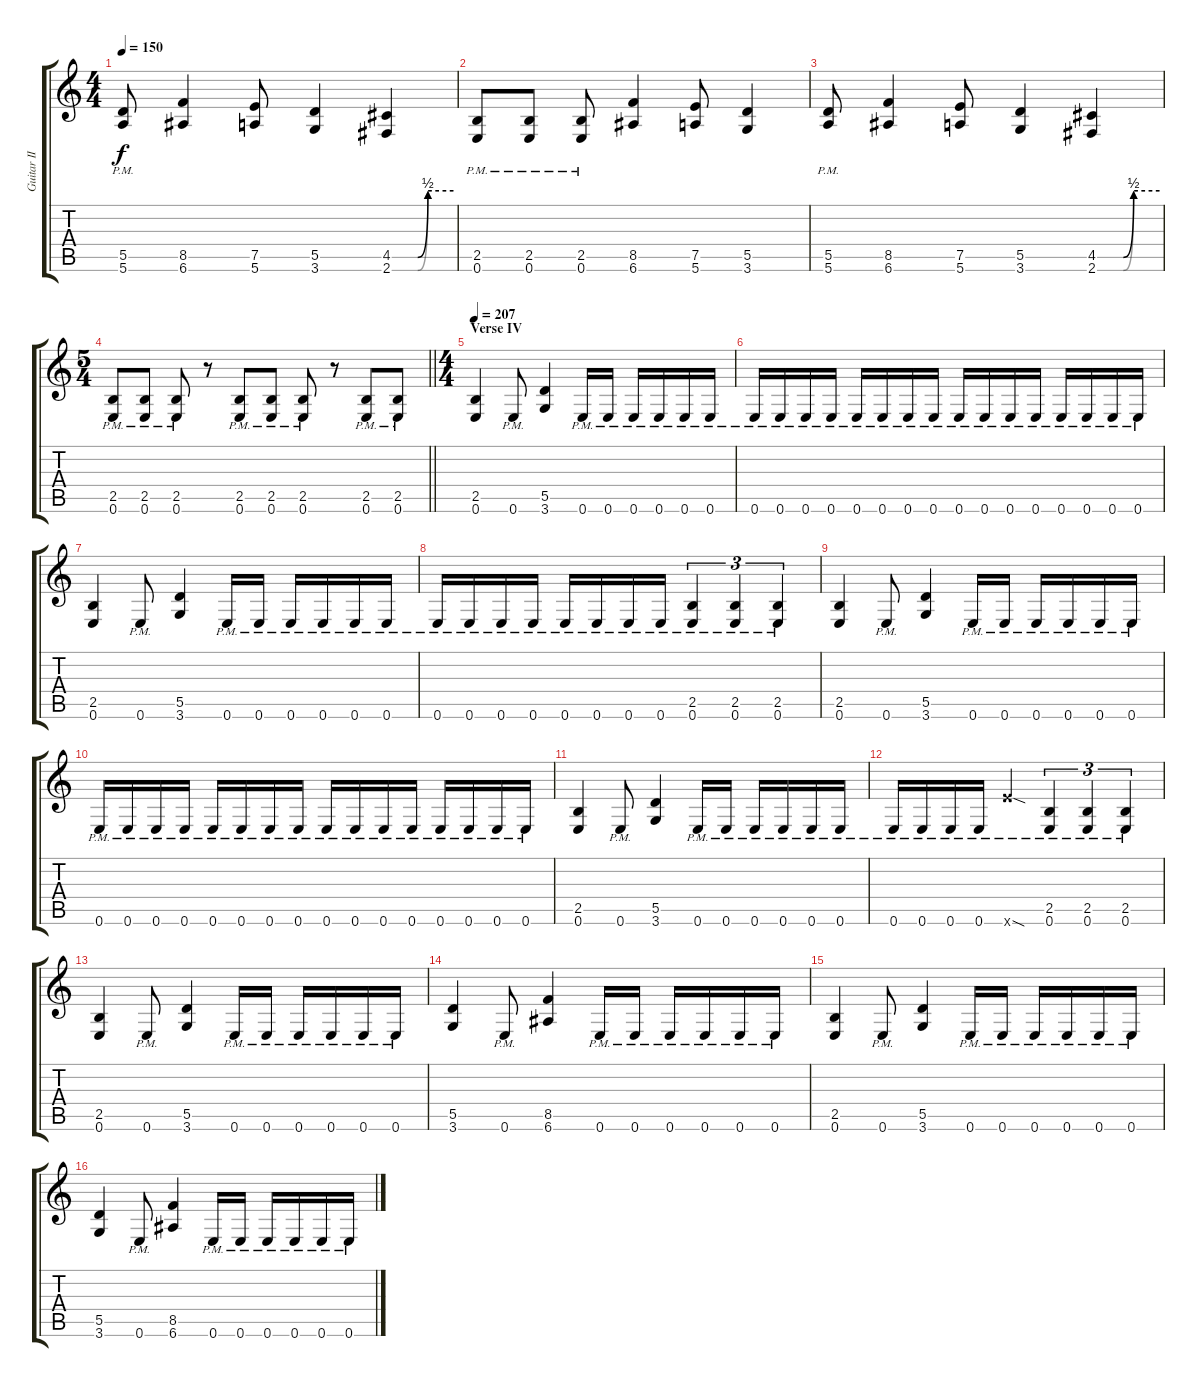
\track ("Guitar II" "Guitar II") {instrument overdrivenguitar}
\staff {score tabs}
\tuning (E4 B3 G3 D3 A2 E2) {hide}
\ts (4 4)
\tempo 150
\clef g2
\ks c
(5.5{pm} 5.6{pm}).8{dy f} (8.5 6.6).4 (7.5 5.6).8 (5.5 3.6).4 (4.5{be (custom 0 0 25 0 35 2 60 2)} 2.6{be (custom 0 0 25 0 35 2 60 2)}).4 |
(2.5{pm} 0.6{pm}).8 (2.5{pm} 0.6{pm}).8 (2.5{pm} 0.6{pm}).8 (8.5 6.6).4 (7.5 5.6).8 (5.5 3.6).4 |
(5.5{pm} 5.6{pm}).8 (8.5 6.6).4 (7.5 5.6).8 (5.5 3.6).4 (4.5{be (custom 0 0 25 0 35 2 60 2)} 2.6{be (custom 0 0 25 0 35 2 60 2)}).4 |
\ts (5 4)
\barLineRight lightlight
(2.5{pm} 0.6{pm}).8 (2.5{pm} 0.6{pm}).8 (2.5{pm} 0.6{pm}).8 r.8 (2.5{pm} 0.6{pm}).8 (2.5{pm} 0.6{pm}).8 (2.5{pm} 0.6{pm}).8 r.8 (2.5{pm} 0.6{pm}).8 (2.5{pm} 0.6{pm}).8 |
\ts (4 4)
\section ("" "Verse IV")
\tempo 207
(2.5 0.6).4 0.6{pm}.8 (5.5 3.6).4 0.6{pm}.16 0.6{pm}.16 0.6{pm}.16 0.6{pm}.16 0.6{pm}.16 0.6{pm}.16 |
0.6{pm}.16 0.6{pm}.16 0.6{pm}.16 0.6{pm}.16 0.6{pm}.16 0.6{pm}.16 0.6{pm}.16 0.6{pm}.16 0.6{pm}.16 0.6{pm}.16 0.6{pm}.16 0.6{pm}.16 0.6{pm}.16 0.6{pm}.16 0.6{pm}.16 0.6{pm}.16 |
(2.5 0.6).4 0.6{pm}.8 (5.5 3.6).4 0.6{pm}.16 0.6{pm}.16 0.6{pm}.16 0.6{pm}.16 0.6{pm}.16 0.6{pm}.16 |
0.6{pm}.16 0.6{pm}.16 0.6{pm}.16 0.6{pm}.16 0.6{pm}.16 0.6{pm}.16 0.6{pm}.16 0.6{pm}.16 (2.5{pm} 0.6{pm}).4{tu (3 2)} (2.5{pm} 0.6{pm}).4{tu (3 2)} (2.5{pm} 0.6{pm}).4{tu (3 2)} |
(2.5 0.6).4 0.6{pm}.8 (5.5 3.6).4 0.6{pm}.16 0.6{pm}.16 0.6{pm}.16 0.6{pm}.16 0.6{pm}.16 0.6{pm}.16 |
0.6{pm}.16 0.6{pm}.16 0.6{pm}.16 0.6{pm}.16 0.6{pm}.16 0.6{pm}.16 0.6{pm}.16 0.6{pm}.16 0.6{pm}.16 0.6{pm}.16 0.6{pm}.16 0.6{pm}.16 0.6{pm}.16 0.6{pm}.16 0.6{pm}.16 0.6{pm}.16 |
(2.5 0.6).4 0.6{pm}.8 (5.5 3.6).4 0.6{pm}.16 0.6{pm}.16 0.6{pm}.16 0.6{pm}.16 0.6{pm}.16 0.6{pm}.16 |
0.6{pm}.16 0.6{pm}.16 0.6{pm}.16 0.6{pm}.16 12.6{sod pm x}.4 (2.5{pm} 0.6{pm}).4{tu (3 2)} (2.5{pm} 0.6{pm}).4{tu (3 2)} (2.5{pm} 0.6{pm}).4{tu (3 2)} |
(2.5 0.6).4 0.6{pm}.8 (5.5 3.6).4 0.6{pm}.16 0.6{pm}.16 0.6{pm}.16 0.6{pm}.16 0.6{pm}.16 0.6{pm}.16 |
(5.5 3.6).4 0.6{pm}.8 (8.5 6.6).4 0.6{pm}.16 0.6{pm}.16 0.6{pm}.16 0.6{pm}.16 0.6{pm}.16 0.6{pm}.16 |
(2.5 0.6).4 0.6{pm}.8 (5.5 3.6).4 0.6{pm}.16 0.6{pm}.16 0.6{pm}.16 0.6{pm}.16 0.6{pm}.16 0.6{pm}.16 |
(5.5 3.6).4 0.6{pm}.8 (8.5 6.6).4 0.6{pm}.16 0.6{pm}.16 0.6{pm}.16 0.6{pm}.16 0.6{pm}.16 0.6{pm}.16
